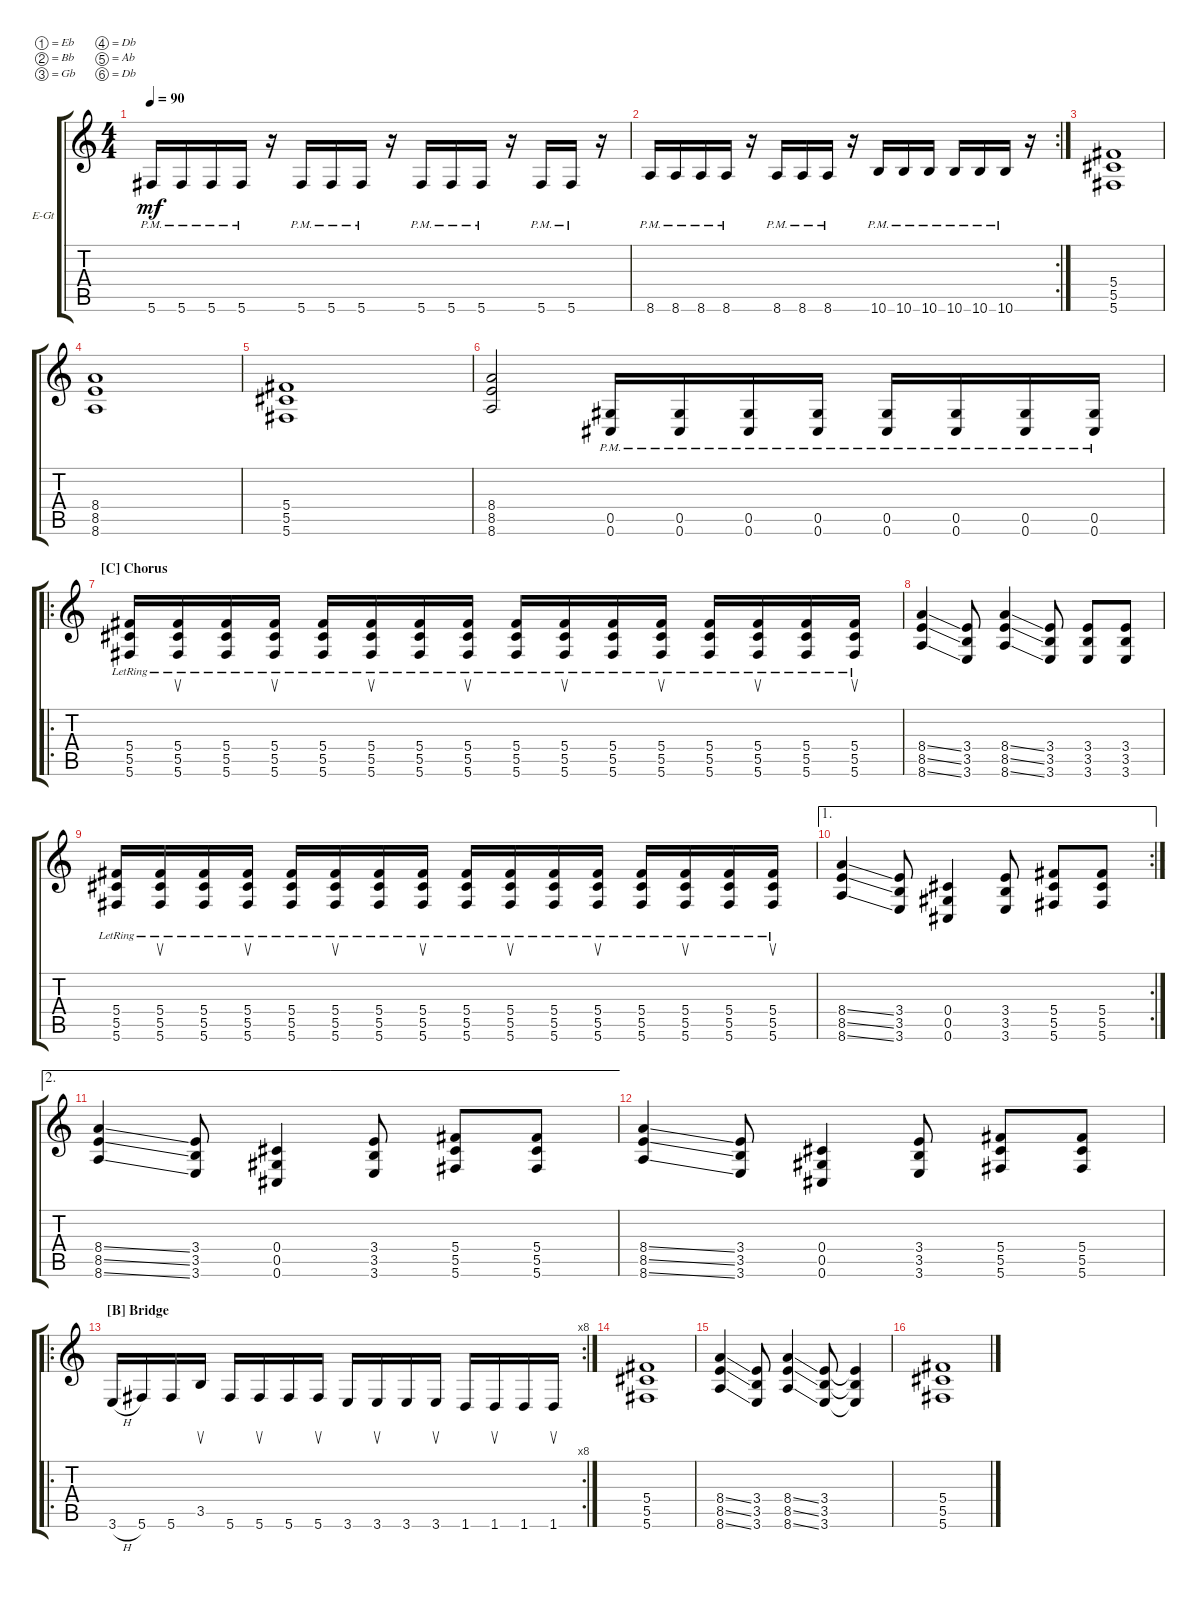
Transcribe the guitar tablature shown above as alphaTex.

\defaultSystemsLayout 4
\bracketExtendMode groupsimilarinstruments
\firstSystemTrackNameOrientation horizontal
\otherSystemsTrackNameOrientation horizontal
\track ("Electric Guitar (Drive)" "E-Gt") {instrument overdrivenguitar}
\staff {score tabs}
\tuning (Eb4 Bb3 Gb3 Db3 Ab2 Db2)
\ts (4 4)
\tempo 90
\clef g2
\ks c
5.6{pm}.16{dy mf} 5.6{pm}.16 5.6{pm}.16 5.6{pm}.16 r.16 5.6{pm}.16 5.6{pm}.16 5.6{pm}.16 r.16 5.6{pm}.16 5.6{pm}.16 5.6{pm}.16 r.16 5.6{pm}.16 5.6{pm}.16 r.16 |
\rc 2
8.6{pm}.16 8.6{pm}.16 8.6{pm}.16 8.6{pm}.16 r.16 8.6{pm}.16 8.6{pm}.16 8.6{pm}.16 r.16 10.6{pm}.16 10.6{pm}.16 10.6{pm}.16 10.6{pm}.16 10.6{pm}.16 10.6{pm}.16 r.16 |
(5.6 5.5 5.4).1 |
(8.4 8.5 8.6).1 |
(5.6 5.5 5.4).1 |
(8.4 8.5 8.6).2 (0.6{pm} 0.5).16 (0.6{pm} 0.5).16 (0.6{pm} 0.5).16 (0.6{pm} 0.5).16 (0.6{pm} 0.5).16 (0.6{pm} 0.5).16 (0.6{pm} 0.5).16 (0.6{pm} 0.5).16 |
\ro
\section ("C" "Chorus")
(5.4{lr} 5.5{lr} 5.6{lr}).16 (5.4{lr} 5.5{lr} 5.6{lr}).16{su} (5.4{lr} 5.5{lr} 5.6{lr}).16 (5.4{lr} 5.5{lr} 5.6{lr}).16{su} (5.4{lr} 5.5{lr} 5.6{lr}).16 (5.4{lr} 5.5{lr} 5.6{lr}).16{su} (5.4{lr} 5.5{lr} 5.6{lr}).16 (5.4{lr} 5.5{lr} 5.6{lr}).16{su} (5.4{lr} 5.5{lr} 5.6{lr}).16 (5.4{lr} 5.5{lr} 5.6{lr}).16{su} (5.4{lr} 5.5{lr} 5.6{lr}).16 (5.4{lr} 5.5{lr} 5.6{lr}).16{su} (5.4{lr} 5.5{lr} 5.6{lr}).16 (5.4{lr} 5.5{lr} 5.6{lr}).16{su} (5.4{lr} 5.5{lr} 5.6{lr}).16 (5.4{lr} 5.5{lr} 5.6{lr}).16{su} |
(8.4{ss} 8.5{ss} 8.6{ss}).4 (3.4 3.5 3.6).8 (8.4{ss} 8.5{ss} 8.6{ss}).4 (3.6 3.5 3.4).8 (3.6 3.5 3.4).8 (3.4 3.5 3.6).8 |
(5.4{lr} 5.5{lr} 5.6{lr}).16 (5.4{lr} 5.5{lr} 5.6{lr}).16{su} (5.4{lr} 5.5{lr} 5.6{lr}).16 (5.4{lr} 5.5{lr} 5.6{lr}).16{su} (5.4{lr} 5.5{lr} 5.6{lr}).16 (5.4{lr} 5.5{lr} 5.6{lr}).16{su} (5.4{lr} 5.5{lr} 5.6{lr}).16 (5.4{lr} 5.5{lr} 5.6{lr}).16{su} (5.4{lr} 5.5{lr} 5.6{lr}).16 (5.4{lr} 5.5{lr} 5.6{lr}).16{su} (5.4{lr} 5.5{lr} 5.6{lr}).16 (5.4{lr} 5.5{lr} 5.6{lr}).16{su} (5.4{lr} 5.5{lr} 5.6{lr}).16 (5.4{lr} 5.5{lr} 5.6{lr}).16{su} (5.4{lr} 5.5{lr} 5.6{lr}).16 (5.4{lr} 5.5{lr} 5.6{lr}).16{su} |
\ae 1
\rc 2
(8.4{ss} 8.5{ss} 8.6{ss}).4 (3.4 3.5 3.6).8 (0.4 0.5 0.6).4 (3.6 3.5 3.4).8 (5.5 5.4 5.6).8 (5.5 5.4 5.6).8 |
\ae 2
(8.4{ss} 8.5{ss} 8.6{ss}).4 (3.4 3.5 3.6).8 (0.4 0.5 0.6).4 (3.6 3.5 3.4).8 (5.5 5.4 5.6).8 (5.5 5.4 5.6).8 |
(8.4{ss} 8.5{ss} 8.6{ss}).4 (3.4 3.5 3.6).8 (0.4 0.5 0.6).4 (3.6 3.5 3.4).8 (5.5 5.4 5.6).8 (5.5 5.4 5.6).8 |
\ro
\rc 8
\section ("B" "Bridge")
3.6{h}.16 5.6.16 5.6.16 3.5.16{su} 5.6.16 5.6.16{su} 5.6.16 5.6.16{su} 3.6.16 3.6.16{su} 3.6.16 3.6.16{su} 1.6.16 1.6.16{su} 1.6.16 1.6.16{su} |
(5.4 5.5 5.6).1 |
(8.4{ss} 8.5{ss} 8.6{ss}).4 (3.4 3.5 3.6).8 (8.4{ss} 8.5{ss} 8.6{ss}).4 (3.6 3.5 3.4).8 (3.6{t} 3.5{t} 3.4{t}).4 |
(5.4 5.5 5.6).1
